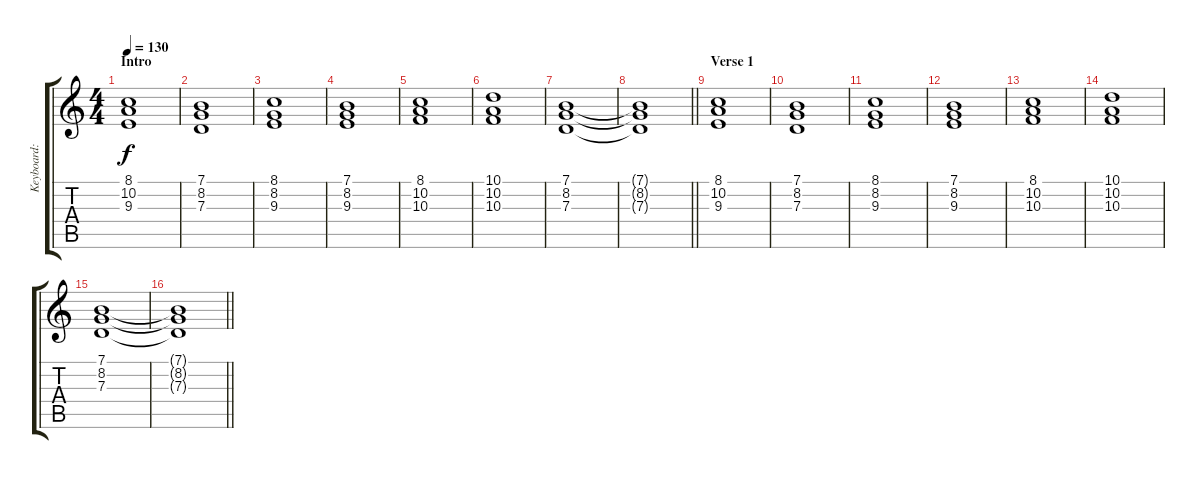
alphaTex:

\track ("Keyboard: Juha Mäenpää" "Keyboard: ") {instrument stringensemble1}
\staff {score tabs}
\tuning (E4 B3 G3 D3 A2 E2) {hide}
\ts (4 4)
\section ("" "Intro")
\tempo 130
\clef g2
\ks aminor
(8.1 10.2 9.3).1{dy f instrument stringensemble1} |
(7.1 8.2 7.3).1 |
(8.1 8.2 9.3).1 |
(7.1 8.2 9.3).1 |
(8.1 10.2 10.3).1 |
(10.1 10.2 10.3).1 |
(7.1 8.2 7.3).1 |
\barLineRight lightlight
(7.1{t} 8.2{t} 7.3{t}).1 |
\section ("" "Verse 1")
(8.1 10.2 9.3).1 |
(7.1 8.2 7.3).1 |
(8.1 8.2 9.3).1 |
(7.1 8.2 9.3).1 |
(8.1 10.2 10.3).1 |
(10.1 10.2 10.3).1 |
(7.1 8.2 7.3).1 |
\barLineRight lightlight
(7.1{t} 8.2{t} 7.3{t}).1
